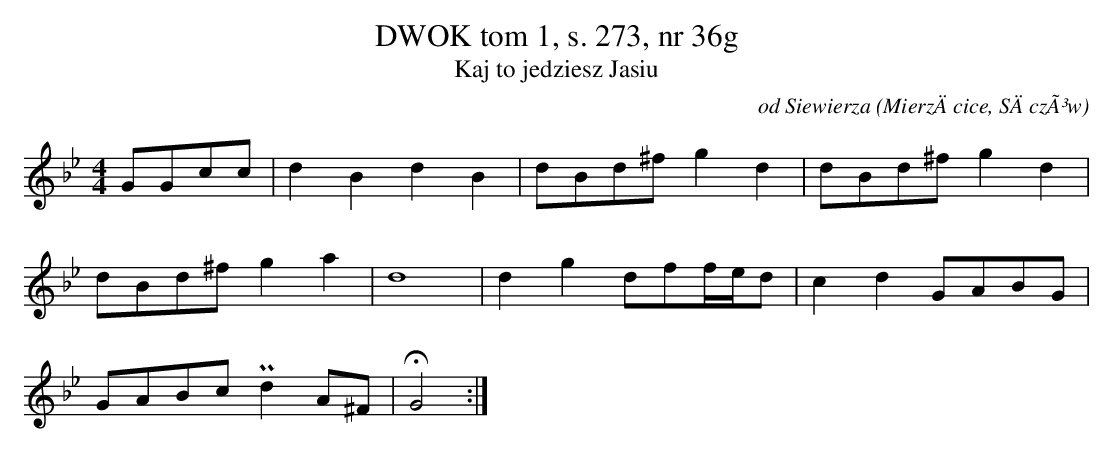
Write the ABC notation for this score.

X:1
T:DWOK tom 1, s. 273, nr 36g
T:Kaj to jedziesz Jasiu
O:od Siewierza (MierzÄcice, SÄczÃ³w)
M:4/4
L:1/16
K:Bb
G2G2c2c2 | d4B4d4B4 |d2B2d2^f2g4d4 | d2B2d2^f2g4d4 |
d2B2d2^f2g4a4 | d16 |d4g4d2f2fed2 | c4d4G2A2B2G2 |
G2A2B2c2 Pd4A2^F2 | HG8 :|
